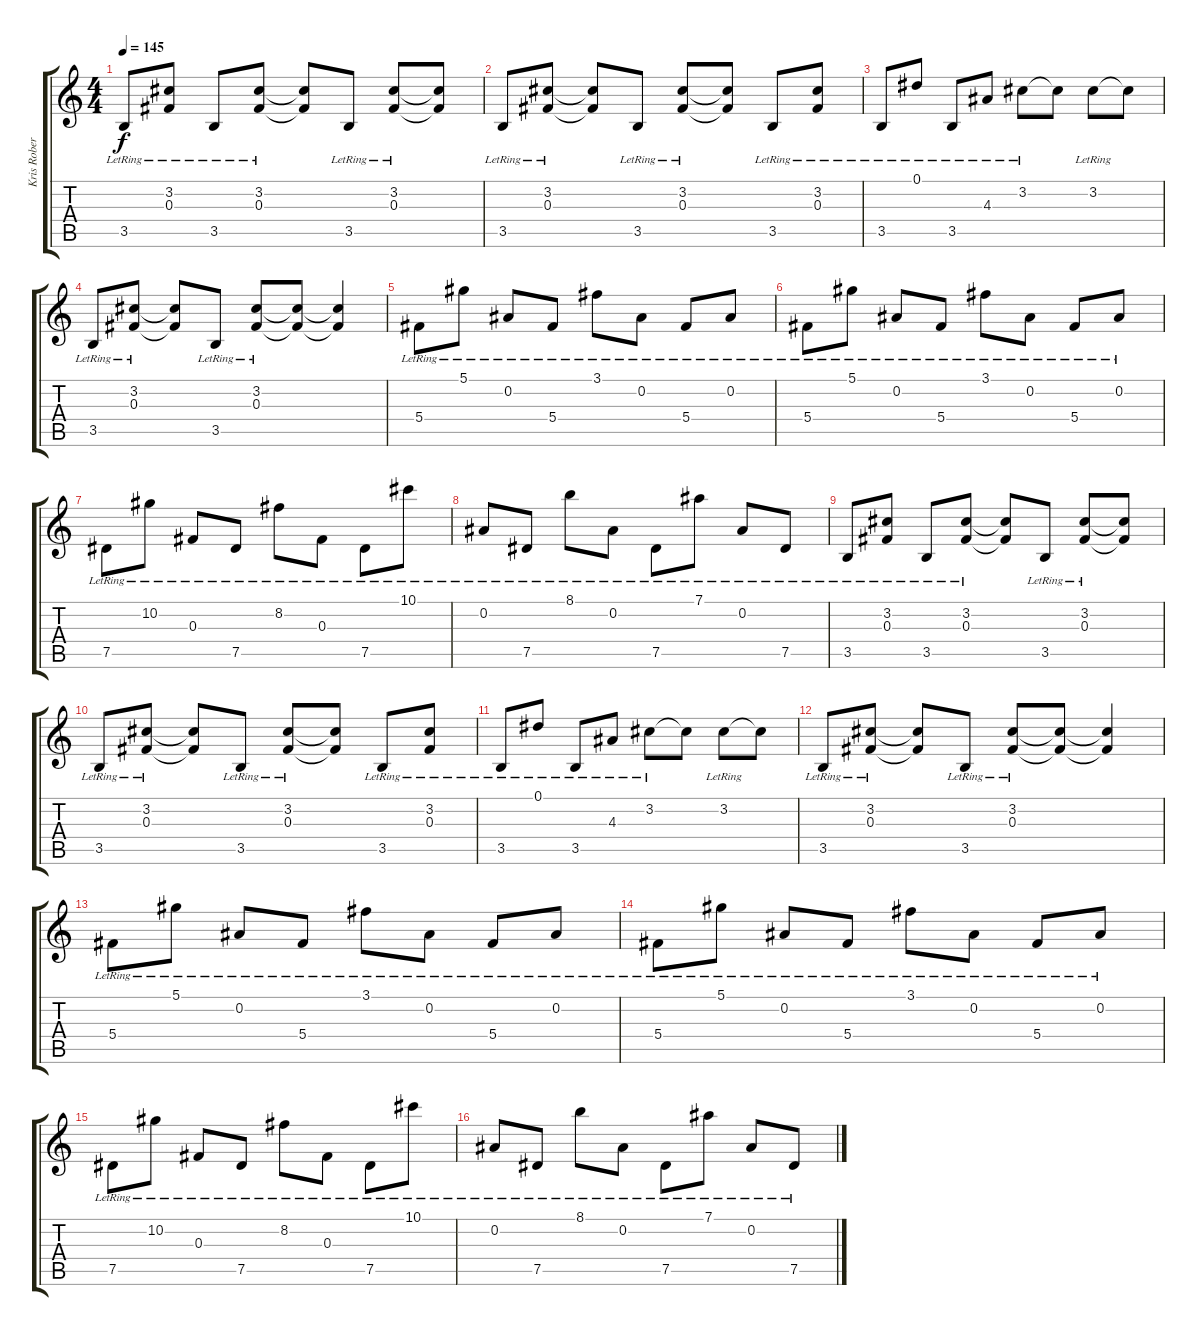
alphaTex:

\track ("Kris Roberts" "Kris Rober") {instrument acousticguitarnylon}
\staff {score tabs}
\tuning (Eb4 Bb3 Gb3 Db3 Ab2 Db2) {hide}
\ts (4 4)
\tempo 145
\clef g2
\ks c
3.5{lr}.8{dy f} (3.2{lr} 0.3{lr}).8 3.5{lr}.8 (3.2{lr} 0.3{lr}).8 (3.2{t} 0.3{t}).8 3.5{lr}.8 (3.2{lr} 0.3{lr}).8 (3.2{t} 0.3{t}).8 |
3.5{lr}.8 (3.2{lr} 0.3{lr}).8 (3.2{t} 0.3{t}).8 3.5{lr}.8 (3.2{lr} 0.3{lr}).8 (3.2{t} 0.3{t}).8 3.5{lr}.8 (3.2{lr} 0.3{lr}).8 |
3.5{lr}.8 0.1{lr}.8 3.5{lr}.8 4.3{lr}.8 3.2{lr}.8 3.2{t}.8 3.2{lr}.8 3.2{t}.8 |
3.5{lr}.8 (3.2{lr} 0.3{lr}).8 (3.2{t} 0.3{t}).8 3.5{lr}.8 (3.2{lr} 0.3{lr}).8 (3.2{t} 0.3{t}).8 (3.2{t} 0.3{t}).4 |
5.4{lr}.8 5.1{lr}.8 0.2{lr}.8 5.4{lr}.8 3.1{lr}.8 0.2{lr}.8 5.4{lr}.8 0.2{lr}.8 |
5.4{lr}.8 5.1{lr}.8 0.2{lr}.8 5.4{lr}.8 3.1{lr}.8 0.2{lr}.8 5.4{lr}.8 0.2{lr}.8 |
7.5{lr}.8 10.2{lr}.8 0.3{lr}.8 7.5{lr}.8 8.2{lr}.8 0.3{lr}.8 7.5{lr}.8 10.1{lr}.8 |
0.2{lr}.8 7.5{lr}.8 8.1{lr}.8 0.2{lr}.8 7.5{lr}.8 7.1{lr}.8 0.2{lr}.8 7.5{lr}.8 |
3.5{lr}.8 (3.2{lr} 0.3{lr}).8 3.5{lr}.8 (3.2{lr} 0.3{lr}).8 (3.2{t} 0.3{t}).8 3.5{lr}.8 (3.2{lr} 0.3{lr}).8 (3.2{t} 0.3{t}).8 |
3.5{lr}.8 (3.2{lr} 0.3{lr}).8 (3.2{t} 0.3{t}).8 3.5{lr}.8 (3.2{lr} 0.3{lr}).8 (3.2{t} 0.3{t}).8 3.5{lr}.8 (3.2{lr} 0.3{lr}).8 |
3.5{lr}.8 0.1{lr}.8 3.5{lr}.8 4.3{lr}.8 3.2{lr}.8 3.2{t}.8 3.2{lr}.8 3.2{t}.8 |
3.5{lr}.8 (3.2{lr} 0.3{lr}).8 (3.2{t} 0.3{t}).8 3.5{lr}.8 (3.2{lr} 0.3{lr}).8 (3.2{t} 0.3{t}).8 (3.2{t} 0.3{t}).4 |
5.4{lr}.8 5.1{lr}.8 0.2{lr}.8 5.4{lr}.8 3.1{lr}.8 0.2{lr}.8 5.4{lr}.8 0.2{lr}.8 |
5.4{lr}.8 5.1{lr}.8 0.2{lr}.8 5.4{lr}.8 3.1{lr}.8 0.2{lr}.8 5.4{lr}.8 0.2{lr}.8 |
7.5{lr}.8 10.2{lr}.8 0.3{lr}.8 7.5{lr}.8 8.2{lr}.8 0.3{lr}.8 7.5{lr}.8 10.1{lr}.8 |
0.2{lr}.8 7.5{lr}.8 8.1{lr}.8 0.2{lr}.8 7.5{lr}.8 7.1{lr}.8 0.2{lr}.8 7.5{lr}.8
